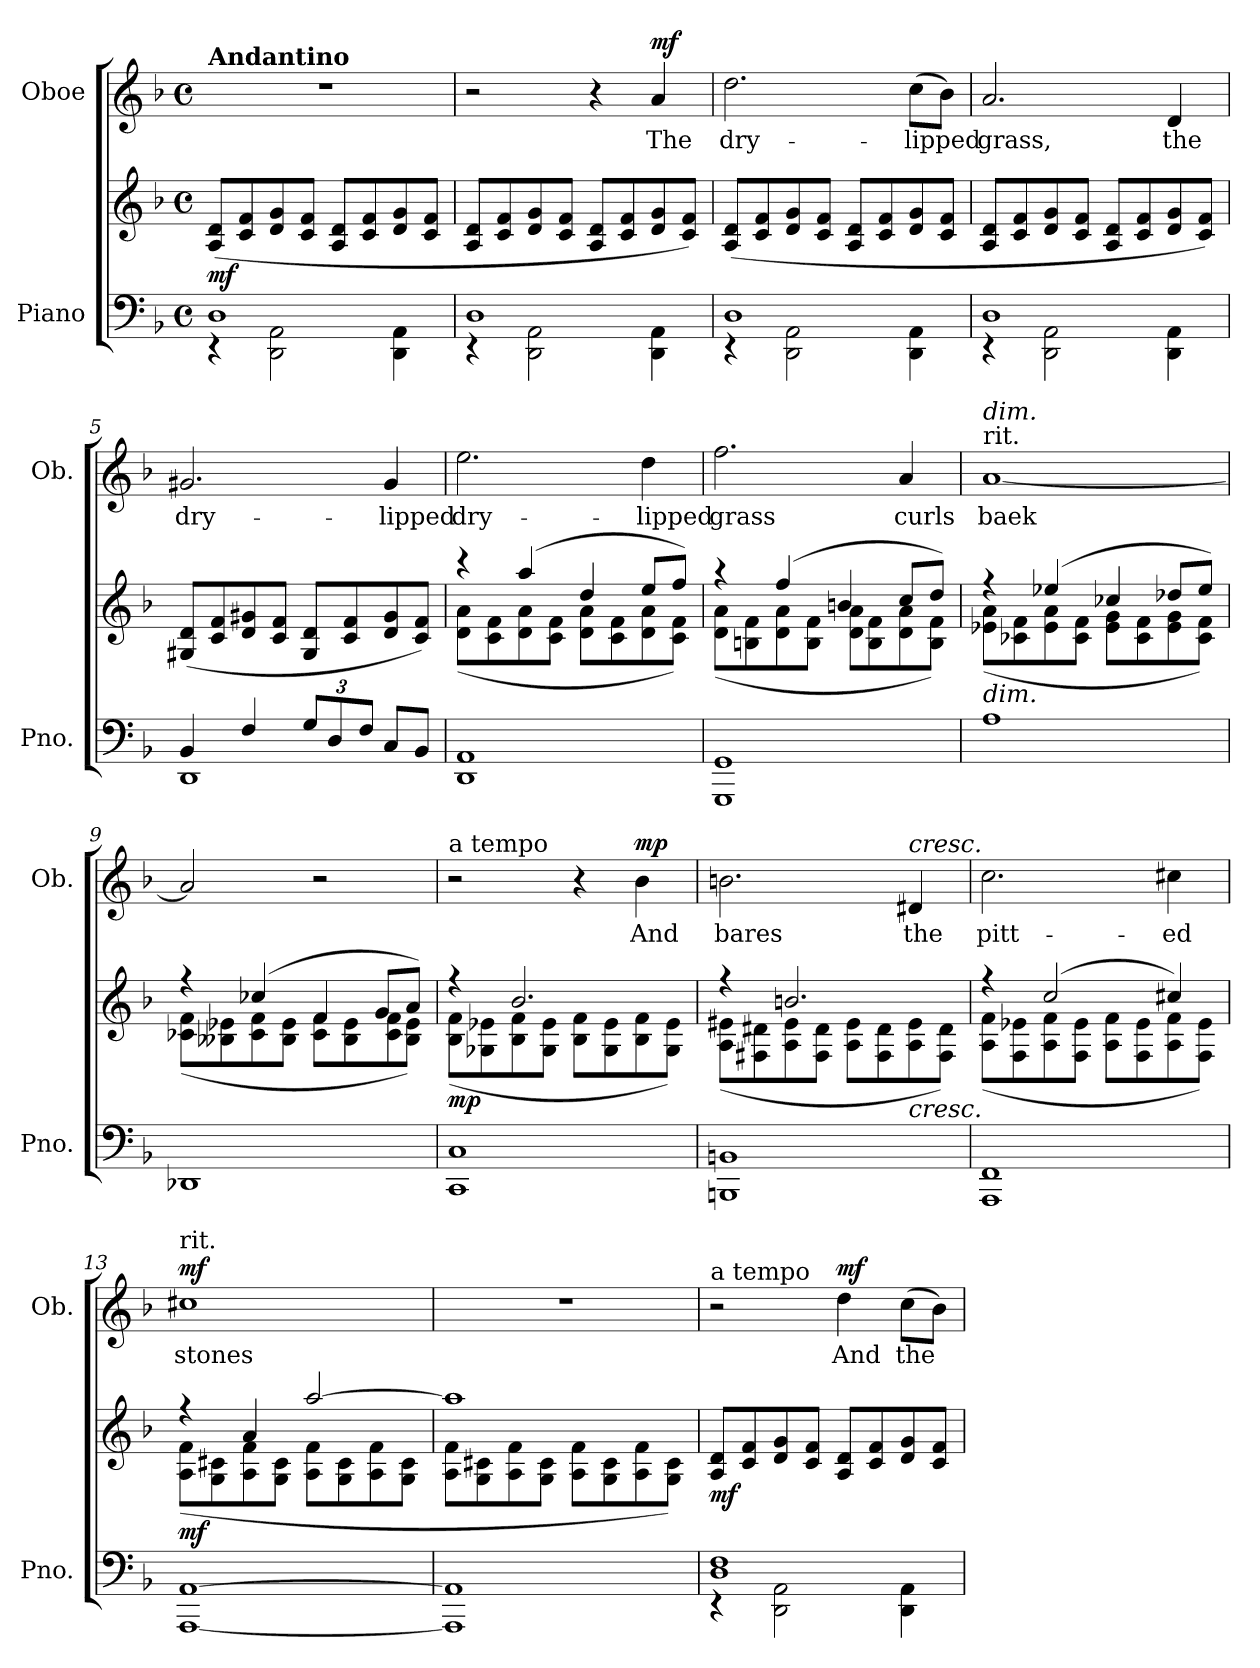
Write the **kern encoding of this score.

**kern	**kern	**dynam	**kern	**text	**dynam
*part2	*part2	*part2	*part1	*part1	*part1
*staff3	*staff2	*staff2/3	*staff1	*staff1	*staff1
*I"Piano	*	*	*I"Oboe	*	*
*I'Pno.	*	*	*I'Ob.	*	*
*clefF4	*clefG2	*	*clefG2	*	*
*k[b-]	*k[b-]	*	*k[b-]	*	*
*M4/4	*M4/4	*	*M4/4	*	*
*met(c)	*met(c)	*	*met(c)	*	*
=1	=1	=1	=1	=1	=1
*^	*	*	*	*	*
!	!	!	!	!LO:TX:a:B:t=Andantino	!	!
!	!	!	!LO:DY:b	!	!	!
1D	4r	(8A/ 8d/L	mf	1r	.	.
.	.	8c/ 8f/	.	.	.	.
.	2DD\ 2AA\	8d/ 8g/	.	.	.	.
.	.	8c/ 8f/J	.	.	.	.
.	.	8A/ 8d/L	.	.	.	.
.	.	8c/ 8f/	.	.	.	.
.	4DD\ 4AA\	8d/ 8g/	.	.	.	.
.	.	8c/ 8f/J	.	.	.	.
=2	=2	=2	=2	=2	=2	=2
1D	4r	8A/ 8d/L	.	2r	.	.
.	.	8c/ 8f/	.	.	.	.
.	2DD\ 2AA\	8d/ 8g/	.	.	.	.
.	.	8c/ 8f/J	.	.	.	.
.	.	8A/ 8d/L	.	4r	.	.
.	.	8c/ 8f/	.	.	.	.
!	!	!	!	!	!LO:LY:b	!LO:DY:a
.	4DD\ 4AA\	8d/ 8g/	.	4a/	The	mf
.	.	8c/ 8f/J)	.	.	.	.
=3	=3	=3	=3	=3	=3	=3
!	!	!	!	!	!LO:LY:b	!
1D	4r	(8A/ 8d/L	.	2.dd\	dry-	.
.	.	8c/ 8f/	.	.	.	.
.	2DD\ 2AA\	8d/ 8g/	.	.	.	.
.	.	8c/ 8f/J	.	.	.	.
.	.	8A/ 8d/L	.	.	.	.
.	.	8c/ 8f/	.	.	.	.
!	!	!	!	!	!LO:LY:b	!
.	4DD\ 4AA\	8d/ 8g/	.	(8cc\L	-lipped	.
.	.	8c/ 8f/J	.	8b-\J)	.	.
=4	=4	=4	=4	=4	=4	=4
!	!	!	!	!	!LO:LY:b	!
1D	4r	8A/ 8d/L	.	2.a/	grass,	.
.	.	8c/ 8f/	.	.	.	.
.	2DD\ 2AA\	8d/ 8g/	.	.	.	.
.	.	8c/ 8f/J	.	.	.	.
.	.	8A/ 8d/L	.	.	.	.
.	.	8c/ 8f/	.	.	.	.
!	!	!	!	!	!LO:LY:b	!
.	4DD\ 4AA\	8d/ 8g/	.	4d/	the	.
.	.	8c/ 8f/J)	.	.	.	.
!!LO:LB:g=z
=5	=5	=5	=5	=5	=5	=5
!	!	!	!	!	!LO:LY:b	!
4BB-/	1DD	(8G#X/ 8d/L	.	2.g#X/	dry-	.
.	.	8c/ 8f/	.	.	.	.
4F/	.	8d/ 8g#X/	.	.	.	.
.	.	8c/ 8f/J	.	.	.	.
*Xbrackettup	*	*	*	*	*	*
12G/L	.	8G#/ 8d/L	.	.	.	.
12D/	.	.	.	.	.	.
.	.	8c/ 8f/	.	.	.	.
12F/J	.	.	.	.	.	.
!	!	!	!	!	!LO:LY:b	!
8C/L	.	8d/ 8g#/	.	4g#/	-lipped	.
8BB-/J	.	8c/ 8f/J)	.	.	.	.
*v	*v	*	*	*	*	*
=6	=6	=6	=6	=6	=6
*	*^	*	*	*	*
!	!	!	!	!	!LO:LY:b	!
1DD 1AA	4r	(8d\ 8a\L	.	2.ee\	dry-	.
.	.	8c\ 8f\	.	.	.	.
.	(4aa/	8d\ 8a\	.	.	.	.
.	.	8c\ 8f\J	.	.	.	.
.	4dd/	8d\ 8a\L	.	.	.	.
.	.	8c\ 8f\	.	.	.	.
!	!	!	!	!	!LO:LY:b	!
.	8ee/L	8d\ 8a\	.	4dd\	-lipped	.
.	8ff/J)	8c\ 8f\J)	.	.	.	.
=7	=7	=7	=7	=7	=7	=7
!	!	!	!	!	!LO:LY:b	!
1GGG 1GG	4r	(8d\ 8a\L	.	2.ff\	grass	.
.	.	8Bn\ 8f\	.	.	.	.
.	(4ff/	8d\ 8a\	.	.	.	.
.	.	8B\ 8f\J	.	.	.	.
.	4bn/	8d\ 8a\L	.	.	.	.
.	.	8B\ 8f\	.	.	.	.
!	!	!	!	!	!LO:LY:b	!
.	8cc/L	8d\ 8a\	.	4a/	curls	.
.	8dd/J)	8B\ 8f\J)	.	.	.	.
=8	=8	=8	=8	=8	=8	=8
!	!	!	!	!LO:TX:a:t=rit.	!	!
!	!	!	!	!LO:TX:a:i:t=dim.	!	!
!	!LO:TX:b:i:t=dim.	!	!	!	!	!
!	!	!	!	!	!LO:LY:b	!
1A	4r	(8e-X\ 8a\L	.	[1a	baek	.
.	.	8c-X\ 8f\	.	.	.	.
.	(4ee-X/	8e-\ 8a\	.	.	.	.
.	.	8c-\ 8f\J	.	.	.	.
.	4cc-X/	8e-\ 8g\L	.	.	.	.
.	.	8c-\ 8f\	.	.	.	.
.	8dd-X/L	8e-\ 8g\	.	.	.	.
.	8ee-/J)	8c-\ 8f\J)	.	.	.	.
!!LO:LB:g=z
=9	=9	=9	=9	=9	=9	=9
1DD-X	4r	(8c-X\ 8f\L	.	2a/]	.	.
.	.	8B--X\ 8e-X\	.	.	.	.
.	(4cc-X/	8c-\ 8f\	.	.	.	.
.	.	8B--\ 8e-\J	.	.	.	.
.	4f/	8c-\ 8f\L	.	2r	.	.
.	.	8B--\ 8e-\	.	.	.	.
.	8g/L	8c-\ 8f\	.	.	.	.
.	8a/J)	8B--\ 8e-\J)	.	.	.	.
=10	=10	=10	=10	=10	=10	=10
!	!	!	!	!LO:TX:a:t=a tempo	!	!
!	!	!	!LO:DY:b	!	!	!
1CC 1C	4r	(8B-\ 8f\L	mp	2r	.	.
.	.	8G-X\ 8e-X\	.	.	.	.
.	2.b-/	8B-\ 8f\	.	.	.	.
.	.	8G-\ 8e-\J	.	.	.	.
.	.	8B-\ 8f\L	.	4r	.	.
.	.	8G-\ 8e-\	.	.	.	.
!	!	!	!	!	!LO:LY:b	!LO:DY:a
.	.	8B-\ 8f\	.	4b-\	And	mp
.	.	8G-\ 8e-\J)	.	.	.	.
=11	=11	=11	=11	=11	=11	=11
!	!	!	!	!	!LO:LY:b	!
1BBBn 1BBn	4r	(8A\ 8e#X\L	.	2.bn\	bares	.
.	.	8F#X\ 8d#X\	.	.	.	.
.	2.bn/	8A\ 8e#\	.	.	.	.
.	.	8F#\ 8d#\J	.	.	.	.
.	.	8A\ 8e#\L	.	.	.	.
.	.	8F#\ 8d#\	.	.	.	.
!	!	!	!	!LO:TX:a:i:t=cresc.	!	!
!	!	!LO:TX:b:i:t=cresc.	!	!	!	!
!	!	!	!	!	!LO:LY:b	!
.	.	8A\ 8e#\	.	4d#X/	the	.
.	.	8F#\ 8d#\J)	.	.	.	.
=12	=12	=12	=12	=12	=12	=12
!	!	!	!	!	!LO:LY:b	!
1AAA 1FF	4r	(8A\ 8f\L	.	2.cc\	pitt-	.
.	.	8F\ 8e-X\	.	.	.	.
.	(2cc/	8A\ 8f\	.	.	.	.
.	.	8F\ 8e-\J	.	.	.	.
.	.	8A\ 8f\L	.	.	.	.
.	.	8F\ 8e-\	.	.	.	.
!	!	!	!	!	!LO:LY:b	!
.	4cc#X/)	8A\ 8f\	.	4cc#X\	-ed	.
.	.	8F\ 8e-\J)	.	.	.	.
!!LO:PB:g=z
=13	=13	=13	=13	=13	=13	=13
!	!	!	!	!LO:TX:a:t=rit.	!	!
!	!	!	!LO:DY:b	!	!LO:LY:b	!LO:DY:a
[1AAA [1AA	4r	(8A\ 8f\L	mf	1cc#X	stones	mf
.	.	8G\ 8c#X\	.	.	.	.
.	4a/	8A\ 8f\	.	.	.	.
.	.	8G\ 8c#\J	.	.	.	.
.	[2aa/	8A\ 8f\L	.	.	.	.
.	.	8G\ 8c#\	.	.	.	.
.	.	8A\ 8f\	.	.	.	.
.	.	8G\ 8c#\J	.	.	.	.
=14	=14	=14	=14	=14	=14	=14
1AAA] 1AA]	1aa]	8A\ 8f\L	.	1r	.	.
.	.	8G\ 8c#X\	.	.	.	.
.	.	8A\ 8f\	.	.	.	.
.	.	8G\ 8c#\J	.	.	.	.
.	.	8A\ 8f\L	.	.	.	.
.	.	8G\ 8c#\	.	.	.	.
.	.	8A\ 8f\	.	.	.	.
.	.	8G\ 8c#\J)	.	.	.	.
=15	=15	=15	=15	=15	=15	=15
*^	*	*	*	*	*	*
!	!	!	!	!	!LO:TX:a:t=a tempo	!	!
!	!	!	!	!LO:DY:b	!	!	!
*	*	*v	*v	*	*	*	*
1D 1F	4r	8A/ 8d/L	mf	2r	.	.
.	.	8c/ 8f/	.	.	.	.
.	2DD\ 2AA\	8d/ 8g/	.	.	.	.
.	.	8c/ 8f/J	.	.	.	.
!	!	!	!	!	!LO:LY:b	!LO:DY:a
.	.	8A/ 8d/L	.	4dd\	And	mf
.	.	8c/ 8f/	.	.	.	.
!	!	!	!	!	!LO:LY:b	!
.	4DD\ 4AA\	8d/ 8g/	.	(8cc\L	the	.
.	.	8c/ 8f/J	.	8b-\J)	.	.
*v	*v	*	*	*	*	*
=	=	=	=	=	=
*-	*-	*-	*-	*-	*-
